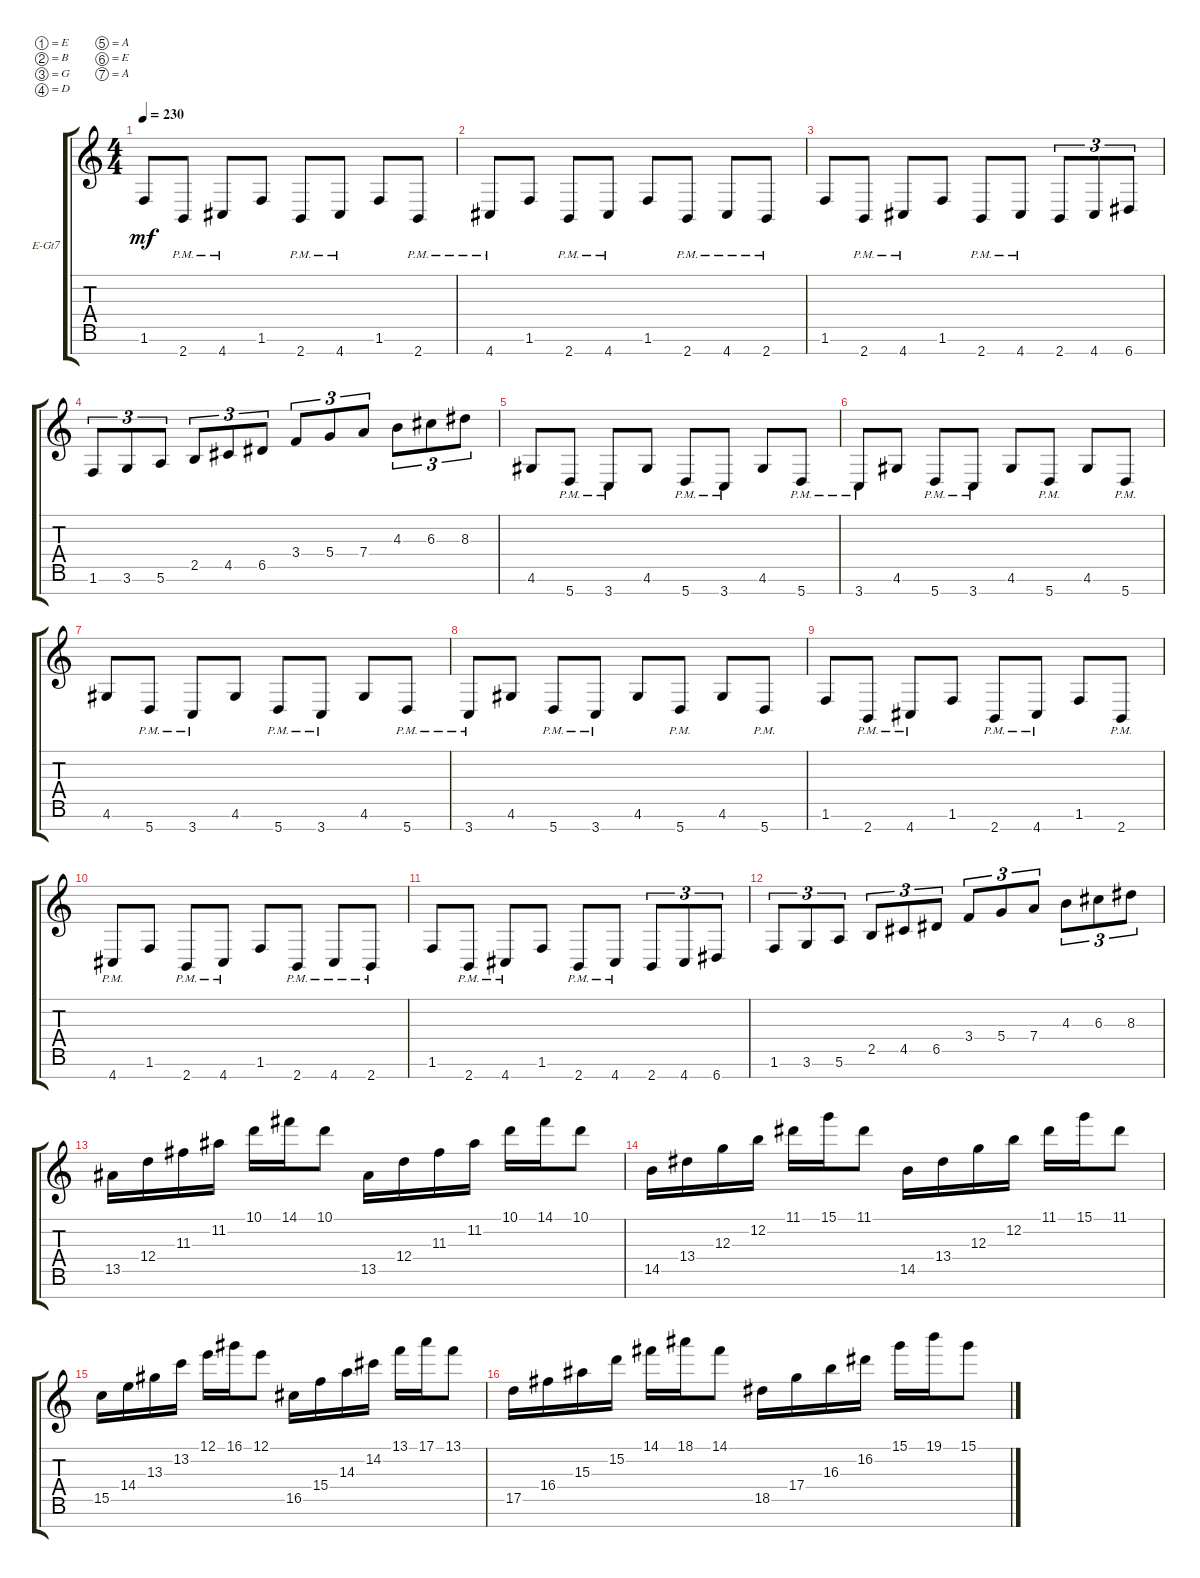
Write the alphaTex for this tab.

\defaultSystemsLayout 4
\bracketExtendMode groupsimilarinstruments
\firstSystemTrackNameOrientation horizontal
\otherSystemsTrackNameOrientation horizontal
\track ("Electric Guitar" "E-Gt7") {instrument distortionguitar}
\staff {score tabs}
\tuning (E4 B3 G3 D3 A2 E2 A1)
\ts (4 4)
\tempo 230
\clef g2
\ks c
1.6.8{dy mf} 2.7{pm}.8 4.7{pm}.8 1.6.8 2.7{pm}.8 4.7{pm}.8 1.6.8 2.7{pm}.8 |
4.7{pm}.8 1.6.8 2.7{pm}.8 4.7{pm}.8 1.6.8 2.7{pm}.8 4.7{pm}.8 2.7{pm}.8 |
1.6.8 2.7{pm}.8 4.7{pm}.8 1.6.8 2.7{pm}.8 4.7{pm}.8 2.7.8{tu (3 2)} 4.7.8{tu (3 2)} 6.7.8{tu (3 2)} |
1.6.8{tu (3 2)} 3.6.8{tu (3 2)} 5.6.8{tu (3 2)} 2.5.8{tu (3 2)} 4.5.8{tu (3 2)} 6.5.8{tu (3 2)} 3.4.8{tu (3 2)} 5.4.8{tu (3 2)} 7.4.8{tu (3 2)} 4.3.8{tu (3 2)} 6.3.8{tu (3 2)} 8.3.8{tu (3 2)} |
4.6.8 5.7{pm}.8 3.7{pm}.8 4.6.8 5.7{pm}.8 3.7{pm}.8 4.6.8 5.7{pm}.8 |
3.7{pm}.8 4.6.8 5.7{pm}.8 3.7{pm}.8 4.6.8 5.7{pm}.8 4.6.8 5.7{pm}.8 |
4.6.8 5.7{pm}.8 3.7{pm}.8 4.6.8 5.7{pm}.8 3.7{pm}.8 4.6.8 5.7{pm}.8 |
3.7{pm}.8 4.6.8 5.7{pm}.8 3.7{pm}.8 4.6.8 5.7{pm}.8 4.6.8 5.7{pm}.8 |
1.6.8 2.7{pm}.8 4.7{pm}.8 1.6.8 2.7{pm}.8 4.7{pm}.8 1.6.8 2.7{pm}.8 |
4.7{pm}.8 1.6.8 2.7{pm}.8 4.7{pm}.8 1.6.8 2.7{pm}.8 4.7{pm}.8 2.7{pm}.8 |
1.6.8 2.7{pm}.8 4.7{pm}.8 1.6.8 2.7{pm}.8 4.7{pm}.8 2.7.8{tu (3 2)} 4.7.8{tu (3 2)} 6.7.8{tu (3 2)} |
1.6.8{tu (3 2)} 3.6.8{tu (3 2)} 5.6.8{tu (3 2)} 2.5.8{tu (3 2)} 4.5.8{tu (3 2)} 6.5.8{tu (3 2)} 3.4.8{tu (3 2)} 5.4.8{tu (3 2)} 7.4.8{tu (3 2)} 4.3.8{tu (3 2)} 6.3.8{tu (3 2)} 8.3.8{tu (3 2)} |
13.5.16 12.4.16 11.3.16 11.2.16 10.1.16 14.1.16 10.1.8 13.5.16 12.4.16 11.3.16 11.2.16 10.1.16 14.1.16 10.1.8 |
14.5.16 13.4.16 12.3.16 12.2.16 11.1.16 15.1.16 11.1.8 14.5.16 13.4.16 12.3.16 12.2.16 11.1.16 15.1.16 11.1.8 |
15.5.16 14.4.16 13.3.16 13.2.16 12.1.16 16.1.16 12.1.8 16.5.16 15.4.16 14.3.16 14.2.16 13.1.16 17.1.16 13.1.8 |
17.5.16 16.4.16 15.3.16 15.2.16 14.1.16 18.1.16 14.1.8 18.5.16 17.4.16 16.3.16 16.2.16 15.1.16 19.1.16 15.1.8
